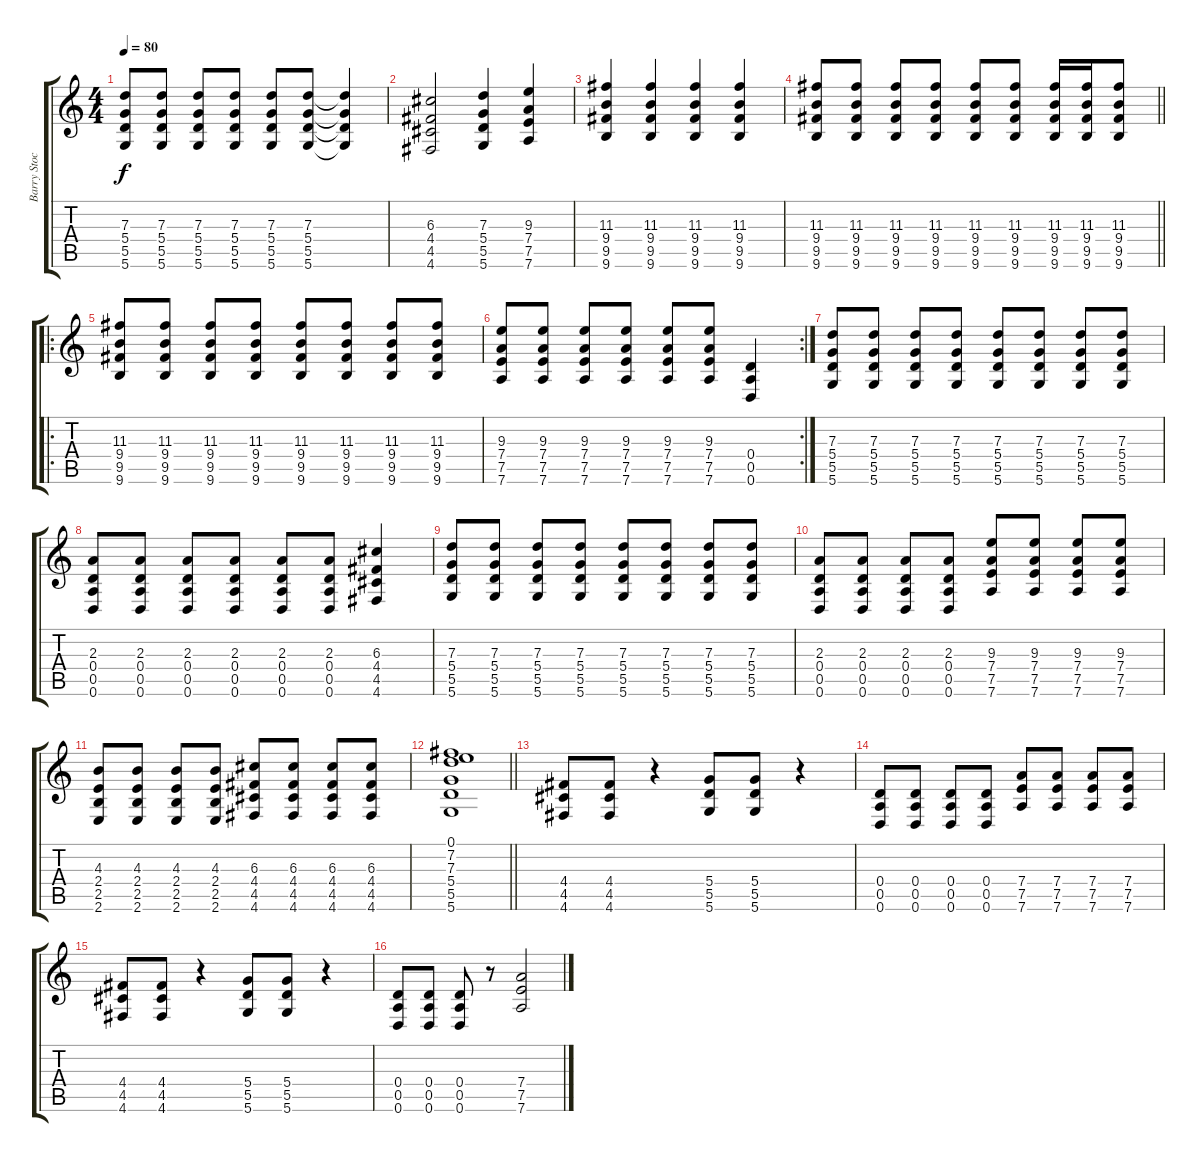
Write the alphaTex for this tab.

\track ("Barry Stock" "Barry Stoc") {instrument electricguitarclean}
\staff {score tabs}
\tuning (E4 B3 G3 D3 A2 D2) {hide}
\ts (4 4)
\tempo 80
\clef g2
\ks c
(7.3 5.4 5.5 5.6).8{dy f} (7.3 5.4 5.5 5.6).8 (7.3 5.4 5.5 5.6).8 (7.3 5.4 5.5 5.6).8 (7.3 5.4 5.5 5.6).8 (7.3 5.4 5.5 5.6).8 (7.3{t} 5.4{t} 5.5{t} 5.6{t}).4 |
(6.3 4.4 4.5 4.6).2 (7.3 5.4 5.5 5.6).4 (9.3 7.4 7.5 7.6).4 |
(11.3 9.4 9.5 9.6).4{instrument electricguitarclean} (11.3 9.4 9.5 9.6).4 (11.3 9.4 9.5 9.6).4 (11.3 9.4 9.5 9.6).4 |
\barLineRight lightlight
(11.3 9.4 9.5 9.6).8 (11.3 9.4 9.5 9.6).8 (11.3 9.4 9.5 9.6).8 (11.3 9.4 9.5 9.6).8 (11.3 9.4 9.5 9.6).8 (11.3 9.4 9.5 9.6).8 (11.3 9.4 9.5 9.6).16 (11.3 9.4 9.5 9.6).16 (11.3 9.4 9.5 9.6).8 |
\ro
(11.3 9.4 9.5 9.6).8 (11.3 9.4 9.5 9.6).8 (11.3 9.4 9.5 9.6).8 (11.3 9.4 9.5 9.6).8 (11.3 9.4 9.5 9.6).8 (11.3 9.4 9.5 9.6).8 (11.3 9.4 9.5 9.6).8 (11.3 9.4 9.5 9.6).8 |
\rc 2
(9.3 7.4 7.5 7.6).8 (9.3 7.4 7.5 7.6).8 (9.3 7.4 7.5 7.6).8 (9.3 7.4 7.5 7.6).8 (9.3 7.4 7.5 7.6).8 (9.3 7.4 7.5 7.6).8 (0.4 0.5 0.6).4 |
(7.3 5.4 5.5 5.6).8 (7.3 5.4 5.5 5.6).8 (7.3 5.4 5.5 5.6).8 (7.3 5.4 5.5 5.6).8 (7.3 5.4 5.5 5.6).8 (7.3 5.4 5.5 5.6).8 (7.3 5.4 5.5 5.6).8 (7.3 5.4 5.5 5.6).8 |
(2.3 0.4 0.5 0.6).8 (2.3 0.4 0.5 0.6).8 (2.3 0.4 0.5 0.6).8 (2.3 0.4 0.5 0.6).8 (2.3 0.4 0.5 0.6).8 (2.3 0.4 0.5 0.6).8 (6.3 4.4 4.5 4.6).4 |
(7.3 5.4 5.5 5.6).8 (7.3 5.4 5.5 5.6).8 (7.3 5.4 5.5 5.6).8 (7.3 5.4 5.5 5.6).8 (7.3 5.4 5.5 5.6).8 (7.3 5.4 5.5 5.6).8 (7.3 5.4 5.5 5.6).8 (7.3 5.4 5.5 5.6).8 |
(2.3 0.4 0.5 0.6).8 (2.3 0.4 0.5 0.6).8 (2.3 0.4 0.5 0.6).8 (2.3 0.4 0.5 0.6).8 (9.3 7.4 7.5 7.6).8 (9.3 7.4 7.5 7.6).8 (9.3 7.4 7.5 7.6).8 (9.3 7.4 7.5 7.6).8 |
(4.3 2.4 2.5 2.6).8 (4.3 2.4 2.5 2.6).8 (4.3 2.4 2.5 2.6).8 (4.3 2.4 2.5 2.6).8 (6.3 4.4 4.5 4.6).8 (6.3 4.4 4.5 4.6).8 (6.3 4.4 4.5 4.6).8 (6.3 4.4 4.5 4.6).8 |
\barLineRight lightlight
(0.1 7.2 7.3 5.4 5.5 5.6).1 |
(4.4 4.5 4.6).8{instrument distortionguitar} (4.4 4.5 4.6).8 r.4 (5.4 5.5 5.6).8 (5.4 5.5 5.6).8 r.4 |
(0.4 0.5 0.6).8 (0.4 0.5 0.6).8 (0.4 0.5 0.6).8 (0.4 0.5 0.6).8 (7.4 7.5 7.6).8 (7.4 7.5 7.6).8 (7.4 7.5 7.6).8 (7.4 7.5 7.6).8 |
(4.4 4.5 4.6).8 (4.4 4.5 4.6).8 r.4 (5.4 5.5 5.6).8 (5.4 5.5 5.6).8 r.4 |
(0.4 0.5 0.6).8 (0.4 0.5 0.6).8 (0.4 0.5 0.6).8 r.8 (7.4 7.5 7.6).2
